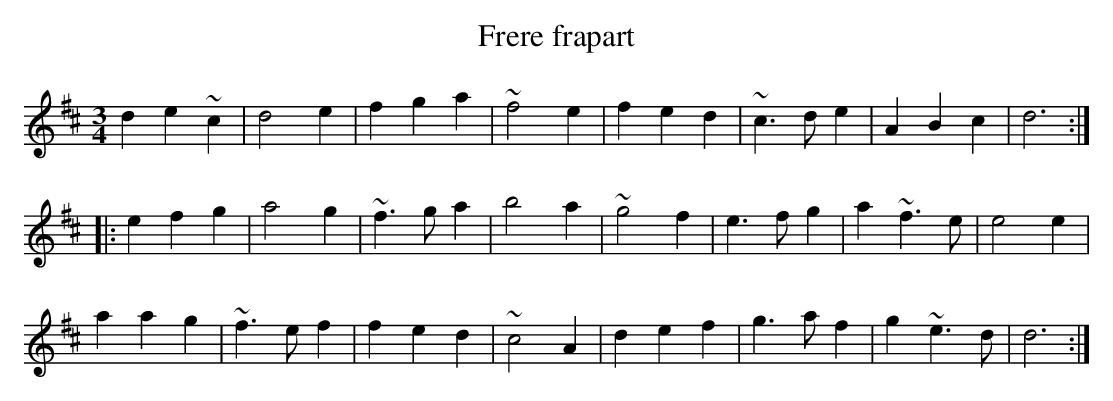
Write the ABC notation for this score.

X:1
T:Frere frapart
M:3/4
K:Dmaj
d2e2~c2|d4e2|f2g2a2|~f4e2|f2e2d2|~c3de2|A2B2c2|d6:|
|:e2f2g2|a4g2|~f3ga2|b4a2|~g4f2|e3fg2|a2~f3e|e4e2|
a2a2g2|~f3ef2|f2e2d2|~c4A2|d2e2f2|g3af2|g2~e3d|d6:|
